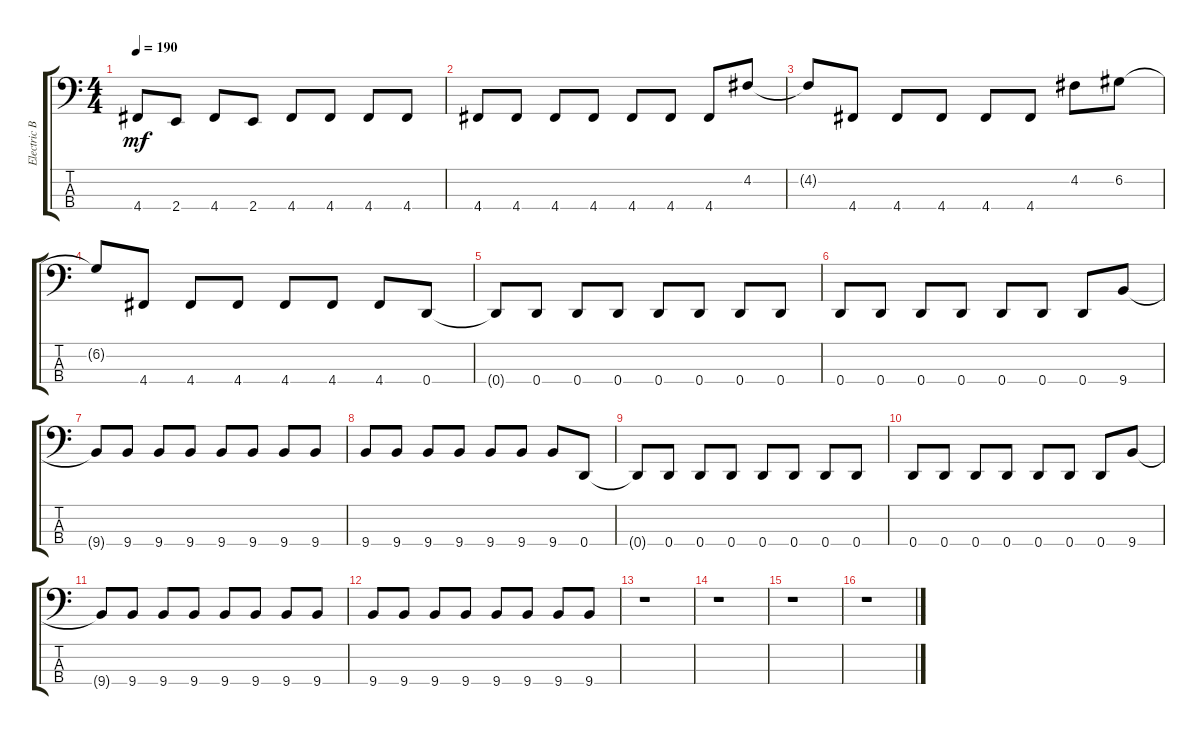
\track ("Electric Bass" "Electric B") {instrument electricbassfinger}
\staff {score tabs}
\tuning (G2 D2 A1 D1) {hide}
\ts (4 4)
\tempo 190
\clef f4
\ks c
4.4{t}.8{dy mf} 2.4.8 4.4.8 2.4.8 4.4.8 4.4.8 4.4.8 4.4.8 |
4.4.8 4.4.8 4.4.8 4.4.8 4.4.8 4.4.8 4.4.8 4.2.8 |
4.2{t}.8 4.4.8 4.4.8 4.4.8 4.4.8 4.4.8 4.2.8 6.2.8 |
6.2{t}.8 4.4.8 4.4.8 4.4.8 4.4.8 4.4.8 4.4.8 0.4.8 |
0.4{t}.8 0.4.8 0.4.8 0.4.8 0.4.8 0.4.8 0.4.8 0.4.8 |
0.4.8 0.4.8 0.4.8 0.4.8 0.4.8 0.4.8 0.4.8 9.4.8 |
9.4{t}.8 9.4.8 9.4.8 9.4.8 9.4.8 9.4.8 9.4.8 9.4.8 |
9.4.8 9.4.8 9.4.8 9.4.8 9.4.8 9.4.8 9.4.8 0.4.8 |
0.4{t}.8 0.4.8 0.4.8 0.4.8 0.4.8 0.4.8 0.4.8 0.4.8 |
0.4.8 0.4.8 0.4.8 0.4.8 0.4.8 0.4.8 0.4.8 9.4.8 |
9.4{t}.8 9.4.8 9.4.8 9.4.8 9.4.8 9.4.8 9.4.8 9.4.8 |
9.4.8 9.4.8 9.4.8 9.4.8 9.4.8 9.4.8 9.4.8 9.4.8 |
r.1 |
r.1 |
r.1 |
r.1
